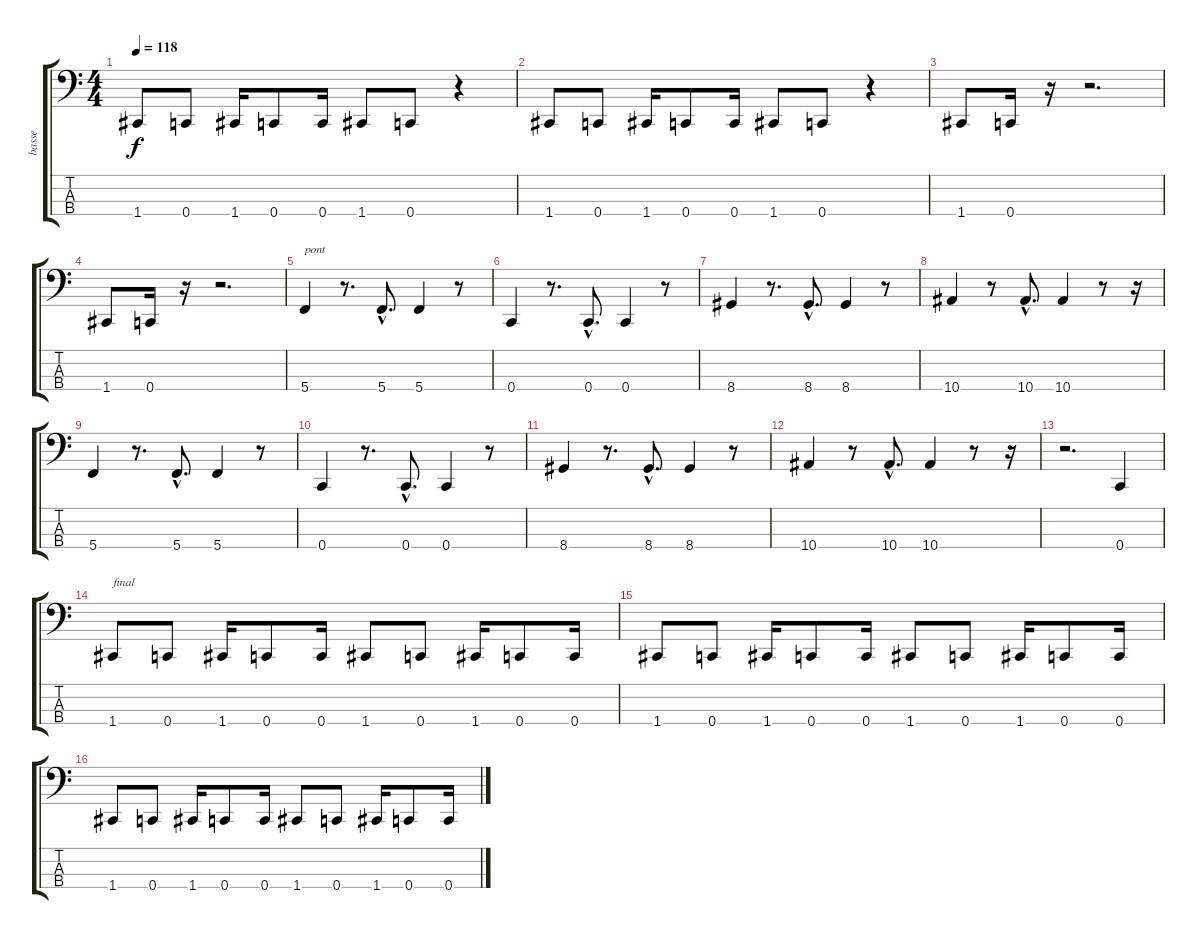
\track ("basse" "basse") {instrument electricbasspick}
\staff {score tabs}
\tuning (G2 D2 G1 C1) {hide}
\ts (4 4)
\tempo 118
\clef f4
\ks c
1.4.8{dy f} 0.4.8 1.4.16 0.4.8 0.4.16 1.4.8 0.4.8 r.4 |
1.4.8 0.4.8 1.4.16 0.4.8 0.4.16 1.4.8 0.4.8 r.4 |
1.4.8 0.4.16 r.16 r.2{d} |
1.4.8 0.4.16 r.16 r.2{d} |
5.4.4{txt "pont"} r.8{d} 5.4{hac}.8{d} 5.4.4 r.8 |
0.4.4 r.8{d} 0.4{hac}.8{d} 0.4.4 r.8 |
8.4.4 r.8{d} 8.4{hac}.8{d} 8.4.4 r.8 |
10.4.4 r.8 10.4{hac}.8{d} 10.4.4 r.8 r.16 |
5.4.4 r.8{d} 5.4{hac}.8{d} 5.4.4 r.8 |
0.4.4 r.8{d} 0.4{hac}.8{d} 0.4.4 r.8 |
8.4.4 r.8{d} 8.4{hac}.8{d} 8.4.4 r.8 |
10.4.4 r.8 10.4{hac}.8{d} 10.4.4 r.8 r.16 |
r.2{d} 0.4.4 |
1.4.8{txt "final"} 0.4.8 1.4.16 0.4.8 0.4.16 1.4.8 0.4.8 1.4.16 0.4.8 0.4.16 |
1.4.8 0.4.8 1.4.16 0.4.8 0.4.16 1.4.8 0.4.8 1.4.16 0.4.8 0.4.16 |
1.4.8 0.4.8 1.4.16 0.4.8 0.4.16 1.4.8 0.4.8 1.4.16 0.4.8 0.4.16
